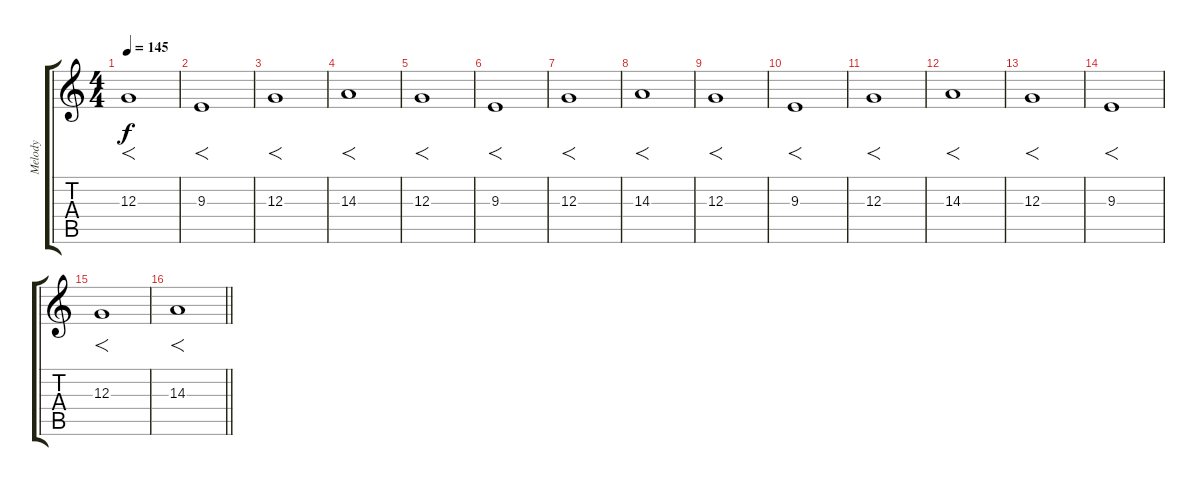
\track ("Melody" "Melody") {instrument harmonica}
\staff {score tabs}
\tuning (E4 B3 G3 D3 A2 E2) {hide}
\ts (4 4)
\tempo 145
\clef g2
\ks c
12.3.1{f dy f} |
9.3.1{f} |
12.3.1{f} |
14.3.1{f} |
12.3.1{f} |
9.3.1{f} |
12.3.1{f} |
14.3.1{f} |
12.3.1{f} |
9.3.1{f} |
12.3.1{f} |
14.3.1{f} |
12.3.1{f} |
9.3.1{f} |
12.3.1{f} |
\barLineRight lightlight
14.3.1{f}
